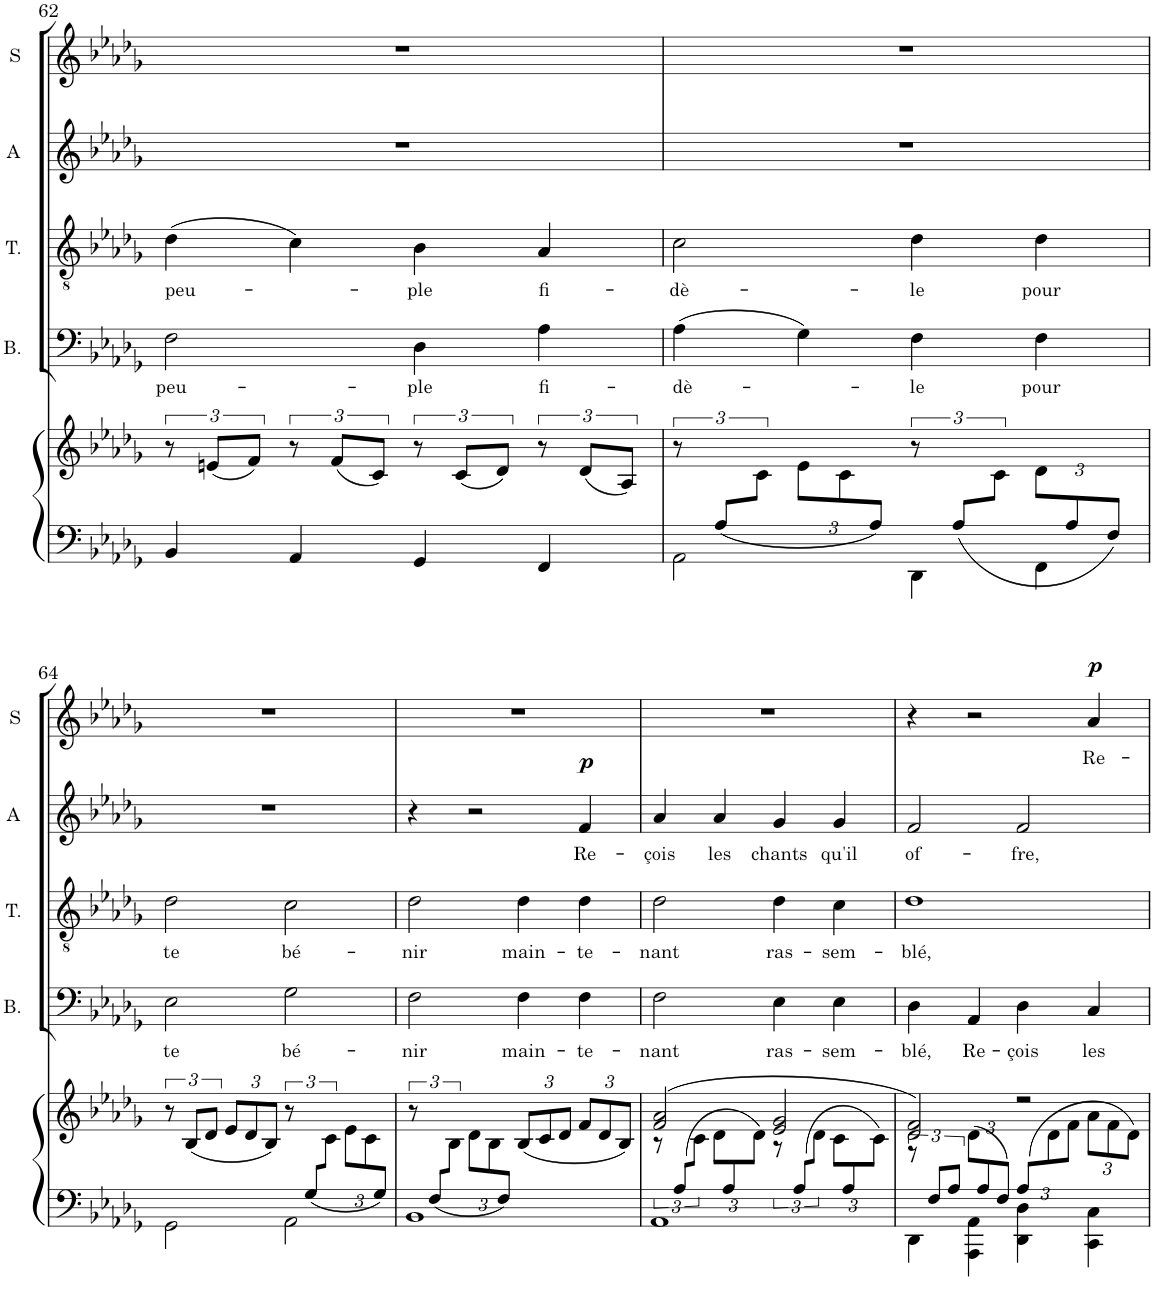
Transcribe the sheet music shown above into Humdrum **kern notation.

**kern	**kern	**kern	**text	**kern	**text	**kern	**text	**dynam	**kern	**text	**dynam
*part5	*part5	*part4	*part4	*part3	*part3	*part2	*part2	*part2	*part1	*part1	*part1
*staff6	*staff5	*staff4	*staff4	*staff3	*staff3	*staff2	*staff2	*staff2	*staff1	*staff1	*staff1
*I"Organ or Piano	*	*I"Basse	*	*I"Ténor	*	*I"Alto	*	*	*I"Soprano	*	*
*	*	*I'B.	*	*I'T.	*	*I'A	*	*	*I'S	*	*
!!LO:PB:g=z
*clefF4	*clefG2	*clefF4	*	*clefGv2	*	*clefG2	*	*	*clefG2	*	*
*k[b-e-a-d-g-]	*k[b-e-a-d-g-]	*k[b-e-a-d-g-]	*	*k[b-e-a-d-g-]	*	*k[b-e-a-d-g-]	*	*	*k[b-e-a-d-g-]	*	*
*M4/4	*M4/4	*M4/4	*	*M4/4	*	*M4/4	*	*	*M4/4	*	*
*met(c)	*met(c)	*met(c)	*	*met(c)	*	*met(c)	*	*	*met(c)	*	*
=62	=62	=62	=62	=62	=62	=62	=62	=62	=62	=62	=62
!	!	!	!LO:LY:b	!	!LO:LY:b	!	!	!	!	!	!
4BB-/	12r	2F\	peu-	(>4d-\	peu-	1r	.	.	1r	.	.
.	(<12en/L	.	.	.	.	.	.	.	.	.	.
.	12f/J)	.	.	.	.	.	.	.	.	.	.
4AA-/	12r	.	.	4c\)	.	.	.	.	.	.	.
.	(<12f/L	.	.	.	.	.	.	.	.	.	.
.	12c/J)	.	.	.	.	.	.	.	.	.	.
!	!	!	!LO:LY:b	!	!LO:LY:b	!	!	!	!	!	!
4GG-/	12r	4D-\	-ple	4B-\	-ple	.	.	.	.	.	.
.	(<12c/L	.	.	.	.	.	.	.	.	.	.
.	12d-/J)	.	.	.	.	.	.	.	.	.	.
!	!	!	!LO:LY:b	!	!LO:LY:b	!	!	!	!	!	!
4FF/	12r	4A-\	fi-	4A-/	fi-	.	.	.	.	.	.
.	(<12d-/L	.	.	.	.	.	.	.	.	.	.
.	12A-/J)	.	.	.	.	.	.	.	.	.	.
=63	=63	=63	=63	=63	=63	=63	=63	=63	=63	=63	=63
*^	*	*	*	*	*	*	*	*	*	*	*
!	!	!	!	!LO:LY:b	!	!LO:LY:b	!	!	!	!	!	!
12ryy	2AA-\	12r	(>4A-\	-dè-	2c\	-dè-	1r	.	.	1r	.	.
12A-/L	.	12ryy	.	.	.	.	.	.	.	.	.	.
4ryy	.	12c\J	.	.	.	.	.	.	.	.	.	.
*	*	*Xbrackettup	*	*	*	*	*	*	*	*	*	*
.	.	12e-\L	4G-\)	.	.	.	.	.	.	.	.	.
.	.	12c\	.	.	.	.	.	.	.	.	.	.
12A-/J	.	12ryy	.	.	.	.	.	.	.	.	.	.
*	*	*brackettup	*	*	*	*	*	*	*	*	*	*
!	!	!	!	!LO:LY:b	!	!LO:LY:b	!	!	!	!	!	!
12ryy	4DD-\	12r	4F\	-le	4d-\	-le	.	.	.	.	.	.
12A-/L	.	12ryy	.	.	.	.	.	.	.	.	.	.
6ryy	.	12c\J	.	.	.	.	.	.	.	.	.	.
*	*	*Xbrackettup	*	*	*	*	*	*	*	*	*	*
!	!	!	!	!LO:LY:b	!	!LO:LY:b	!	!	!	!	!	!
.	4FF\	12d-\L	4F\	pour	4d-\	pour	.	.	.	.	.	.
12A-/	.	6ryy	.	.	.	.	.	.	.	.	.	.
12F/J	.	.	.	.	.	.	.	.	.	.	.	.
!!LO:LB:g=z
=64	=64	=64	=64	=64	=64	=64	=64	=64	=64	=64	=64	=64
*	*	*brackettup	*	*	*	*	*	*	*	*	*	*
!	!	!	!	!LO:LY:b	!	!LO:LY:b	!	!	!	!	!	!
12%7ryy	2GG-\	12r	2E-\	te	2d-\	te	1r	.	.	1r	.	.
.	.	(<12B-/L	.	.	.	.	.	.	.	.	.	.
.	.	12d-/J	.	.	.	.	.	.	.	.	.	.
*	*	*Xbrackettup	*	*	*	*	*	*	*	*	*	*
.	.	12e-/L	.	.	.	.	.	.	.	.	.	.
.	.	12d-/	.	.	.	.	.	.	.	.	.	.
.	.	12B-/J)	.	.	.	.	.	.	.	.	.	.
*	*	*brackettup	*	*	*	*	*	*	*	*	*	*
!	!	!	!	!LO:LY:b	!	!LO:LY:b	!	!	!	!	!	!
.	2AA-\	12r	2G-\	bé-	2c\	bé-	.	.	.	.	.	.
12G-/L	.	12ryy	.	.	.	.	.	.	.	.	.	.
4ryy	.	12c\J	.	.	.	.	.	.	.	.	.	.
*	*	*Xbrackettup	*	*	*	*	*	*	*	*	*	*
.	.	12e-\L	.	.	.	.	.	.	.	.	.	.
.	.	12c\	.	.	.	.	.	.	.	.	.	.
12G-/J	.	12ryy	.	.	.	.	.	.	.	.	.	.
=65	=65	=65	=65	=65	=65	=65	=65	=65	=65	=65	=65	=65
*	*	*brackettup	*	*	*	*	*	*	*	*	*	*
!	!	!	!	!LO:LY:b	!	!LO:LY:b	!	!	!	!	!	!
12ryy	1BB-	12r	2F\	-nir	2d-\	-nir	4r	.	.	1r	.	.
12F/L	.	12ryy	.	.	.	.	.	.	.	.	.	.
4ryy	.	12B-\J	.	.	.	.	.	.	.	.	.	.
*	*	*Xbrackettup	*	*	*	*	*	*	*	*	*	*
.	.	12d-\L	.	.	.	.	2r	.	.	.	.	.
.	.	12B-\	.	.	.	.	.	.	.	.	.	.
12F/J	.	12ryy	.	.	.	.	.	.	.	.	.	.
!	!	!	!	!LO:LY:b	!	!LO:LY:b	!	!	!	!	!	!
2ryy	.	(<12B-/L	4F\	main-	4d-\	main-	.	.	.	.	.	.
.	.	12c/	.	.	.	.	.	.	.	.	.	.
.	.	12d-/J	.	.	.	.	.	.	.	.	.	.
!	!	!	!	!LO:LY:b	!	!LO:LY:b	!	!LO:LY:b	!LO:DY:a	!	!	!
.	.	12f/L	4F\	-te-	4d-\	-te-	4f/	Re-	p	.	.	.
.	.	12d-/	.	.	.	.	.	.	.	.	.	.
.	.	12B-/J)	.	.	.	.	.	.	.	.	.	.
=66	=66	=66	=66	=66	=66	=66	=66	=66	=66	=66	=66	=66
*	*	*^	*	*	*	*	*	*	*	*	*	*
*	*	*	*brackettup	*	*	*	*	*	*	*	*	*	*
!	!	!	!	!	!LO:LY:b	!	!LO:LY:b	!	!LO:LY:b	!	!	!	!
12ryy	1AA-	(>2f/ 2a-/	12r	2F\	-nant	2d-\	-nant	4a-/	-çois	.	1r	.	.
(>12A-/L	.	.	12ryy	.	.	.	.	.	.	.	.	.	.
6ryy	.	.	12c\J	.	.	.	.	.	.	.	.	.	.
*	*	*	*Xbrackettup	*	*	*	*	*	*	*	*	*	*
!	!	!	!	!	!	!	!	!	!LO:LY:b	!	!	!	!
.	.	.	12d-\L	.	.	.	.	4a-/	les	.	.	.	.
12A-/	.	.	12ryy	.	.	.	.	.	.	.	.	.	.
6ryy	.	.	12d-\J)	.	.	.	.	.	.	.	.	.	.
*	*	*	*brackettup	*	*	*	*	*	*	*	*	*	*
!	!	!	!	!	!LO:LY:b	!	!LO:LY:b	!	!LO:LY:b	!	!	!	!
.	.	2e-/ 2g-/	12r	4E-\	ras-	4d-\	ras-	4g-/	chants	.	.	.	.
(>12A-/L	.	.	12ryy	.	.	.	.	.	.	.	.	.	.
6ryy	.	.	12d-\J	.	.	.	.	.	.	.	.	.	.
*	*	*	*Xbrackettup	*	*	*	*	*	*	*	*	*	*
!	!	!	!	!	!LO:LY:b	!	!LO:LY:b	!	!LO:LY:b	!	!	!	!
.	.	.	12c\L	4E-\	-sem-	4c\	-sem-	4g-/	qu'il	.	.	.	.
12A-/	.	.	12ryy	.	.	.	.	.	.	.	.	.	.
12ryy	.	.	12c\J)	.	.	.	.	.	.	.	.	.	.
=67	=67	=67	=67	=67	=67	=67	=67	=67	=67	=67	=67	=67	=67
*	*	*	*brackettup	*	*	*	*	*	*	*	*	*	*
!	!	!	!	!	!LO:LY:b	!	!LO:LY:b	!	!LO:LY:b	!	!	!	!
12ryy	4DD-\	2d-/ 2f/)	12r	4D-\	-blé,	1d-	-blé,	2f/	of-	.	4r	.	.
12F/L	.	.	6ryy	.	.	.	.	.	.	.	.	.	.
12A-/J	.	.	.	.	.	.	.	.	.	.	.	.	.
*	*	*	*Xbrackettup	*	*	*	*	*	*	*	*	*	*
!	!	!	!	!	!LO:LY:b	!	!	!	!	!	!	!	!
12ryy	4AAA-\ 4AA-\	.	(>12d-\L	4AA-/	Re-	.	.	.	.	.	2r	.	.
12A-/	.	.	4ryy	.	.	.	.	.	.	.	.	.	.
12F/J)	.	.	.	.	.	.	.	.	.	.	.	.	.
*Xbrackettup	*	*	*	*	*	*	*	*	*	*	*	*	*
!	!	!	!	!	!LO:LY:b	!	!	!	!LO:LY:b	!	!	!	!
(>12A-/L	4DD-\ 4D-\	2r	.	4D-\	-çois	.	.	2f/	-fre,	.	.	.	.
12%5ryy	.	.	12d-\	.	.	.	.	.	.	.	.	.	.
.	.	.	12f\J	.	.	.	.	.	.	.	.	.	.
!	!	!	!	!	!LO:LY:b	!	!	!	!	!	!	!LO:LY:b	!LO:DY:a
.	4CC\ 4C\	.	12a-\L	4C/	les	.	.	.	.	.	4a-/	Re-	p
.	.	.	12f\	.	.	.	.	.	.	.	.	.	.
.	.	.	12d-\J)	.	.	.	.	.	.	.	.	.	.
*v	*v	*	*	*	*	*	*	*	*	*	*	*	*
*	*v	*v	*	*	*	*	*	*	*	*	*	*
=	=	=	=	=	=	=	=	=	=	=	=
*-	*-	*-	*-	*-	*-	*-	*-	*-	*-	*-	*-
